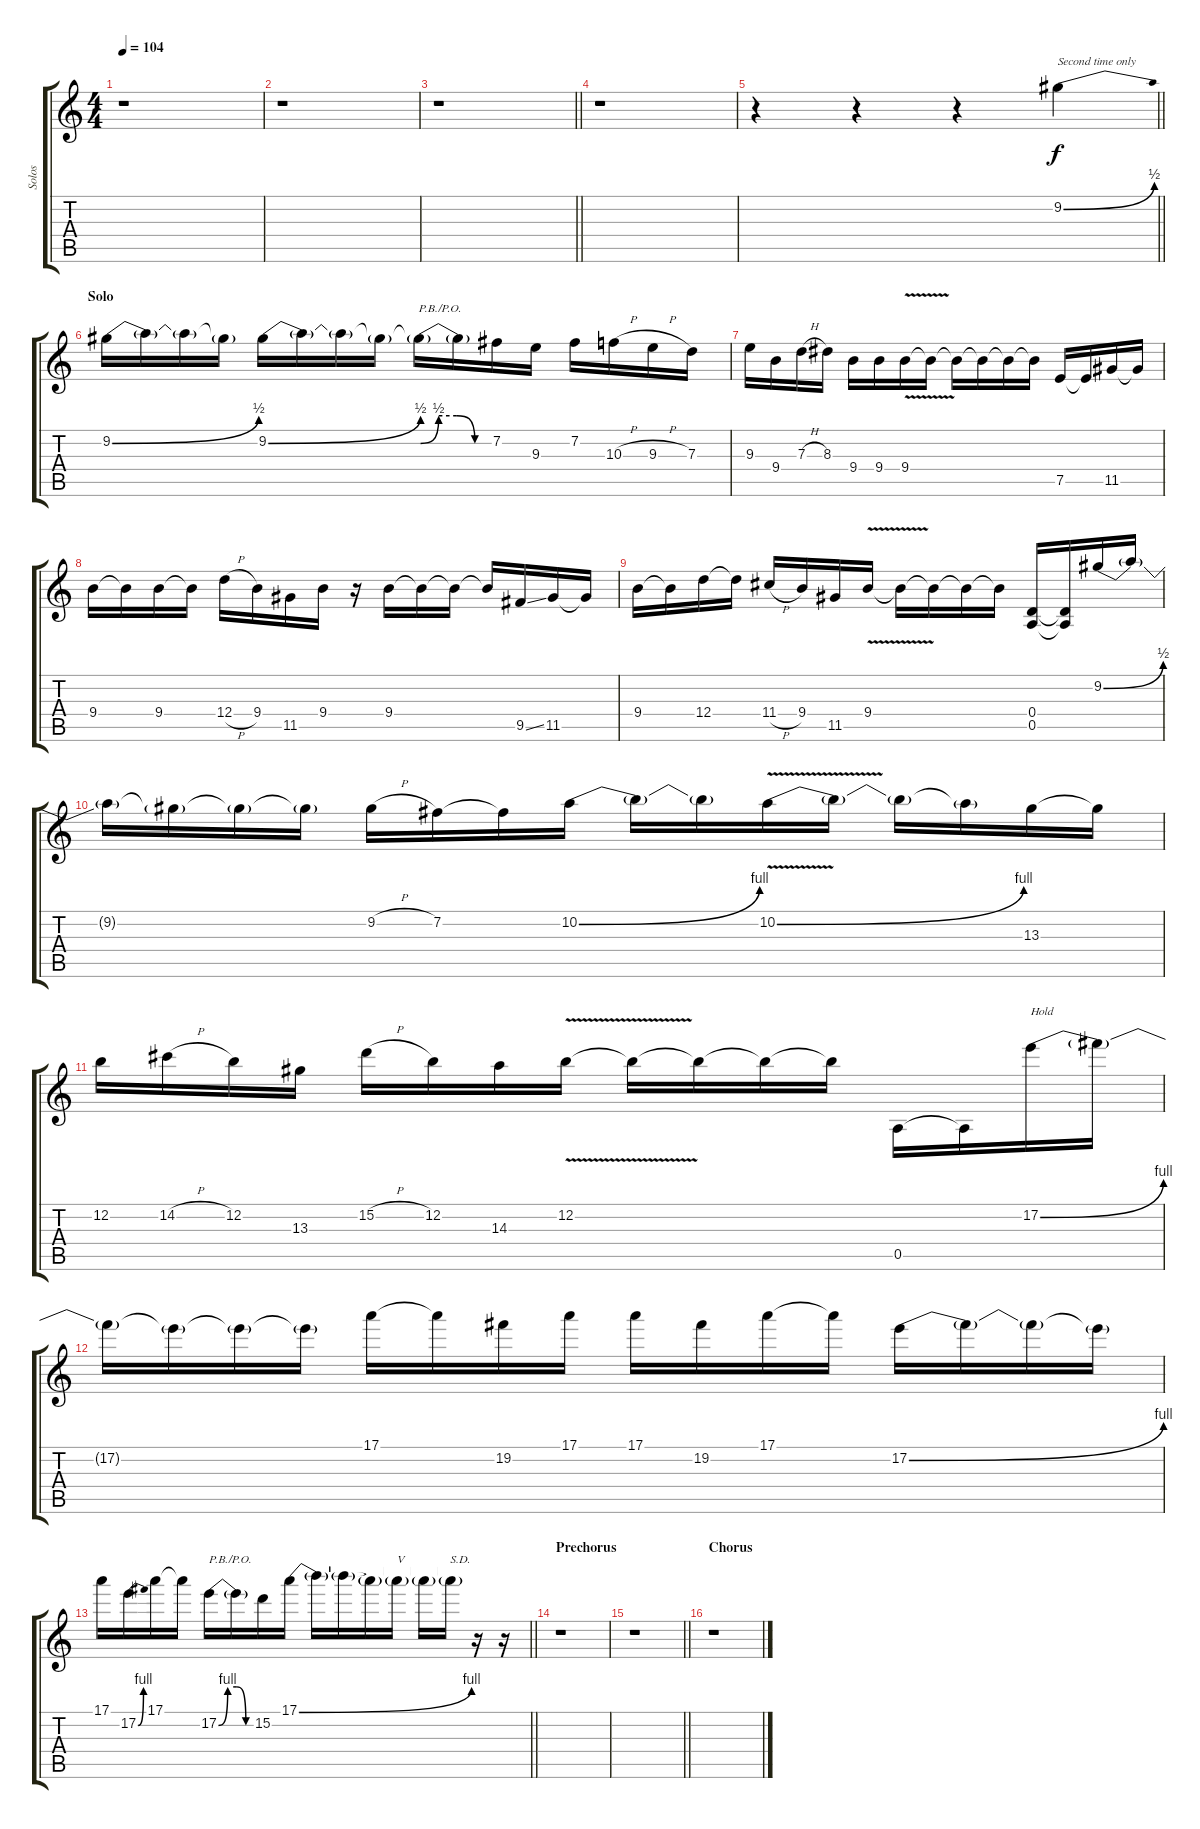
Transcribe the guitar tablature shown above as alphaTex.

\track ("Solos" "Solos") {instrument distortionguitar}
\staff {score tabs}
\tuning (E4 B3 G3 D3 A2 E2) {hide}
\ts (4 4)
\tempo 104
\clef g2
\ks c
r.1{dy f} |
r.1 |
\barLineRight lightlight
r.1 |
r.1 |
\barLineRight lightlight
r.4 r.4 r.4 9.2{be (bend 0 0 60 2)}.4{txt "Second time only"} |
\section ("" "Solo")
9.2{be (bend 0 0 60 2)}.16 9.2{t}.16 9.2{t}.16 9.2{t}.16 9.2{be (bend 0 0 60 2)}.16 9.2{t}.16 9.2{t}.16 9.2{t}.16 9.2{be (custom 0 0 15 2 30 2 45 0 60 0) t}.16{txt "P.B./P.O."} 9.2{t}.16 7.2.16 9.3.16 7.2.16 10.3{h}.16 9.3{h}.16 7.3.16 |
9.3.16 9.4.16 7.3{h}.16 8.3.16 9.4.16 9.4.16 9.4{v}.16 9.4{t}.16 9.4{t}.16 9.4{t}.16 9.4{t}.16 9.4{t}.16 7.5.16 7.5{t}.16 11.5.16 11.5{t}.16 |
9.4.16 9.4{t}.16 9.4.16 9.4{t}.16 12.4{h}.16 9.4.16 11.5.16 9.4.16 r.16 9.4.16 9.4{t}.16 9.4{t}.16 9.4{t}.16 9.5{ss}.16 11.5.16 11.5{t}.16 |
9.4.16 9.4{t}.16 12.4.16 12.4{t}.16 11.4{h}.16 9.4.16 11.5.16 9.4{v}.16 9.4{t}.16 9.4{t}.16 9.4{t}.16 9.4{t}.16 (0.4 0.5).16 (0.4{t} 0.5{t}).16 9.2{be (bend 0 0 60 2)}.16 9.2{t}.16 |
9.2{t}.16 9.2{t}.16 9.2{t}.16 9.2{t}.16 9.2{h}.16 7.2.16 7.2{t}.16 10.2{be (bend 0 0 60 4)}.16 10.2{t}.16 10.2{t}.16 10.2{be (bend 0 0 60 4) v}.16 10.2{t}.16 10.2{t}.16 10.2{t}.16 13.3.16 13.3{t}.16 |
12.2.16 14.2{h}.16 12.2.16 13.3.16 15.2{h}.16 12.2.16 14.3.16 12.2{v}.16 12.2{t}.16 12.2{t}.16 12.2{t}.16 12.2{t}.16 0.5.16 0.5{t}.16 17.2{be (bend 0 0 60 4)}.16{txt "Hold"} 17.2{t}.16 |
17.2{t}.16 17.2{t}.16 17.2{t}.16 17.2{t}.16 17.1.16 17.1{t}.16 19.2.16 17.1.16 17.1.16 19.2.16 17.1.16 17.1{t}.16 17.2{be (bend 0 0 60 4)}.16 17.2{t}.16 17.2{t}.16 17.2{t}.16 |
\barLineRight lightlight
17.1.16 17.2{be (bend 0 0 60 4)}.16 17.1.16 17.1{t}.16 17.2{be (custom 0 0 15 4 30 4 45 0 60 0)}.16{txt "P.B./P.O."} 17.2{t}.16 15.2.16 17.1{be (bend 0 0 60 4)}.16 17.1{t}.16 17.1{t}.16 17.1{t}.16 17.1{t}.16{txt "V"} 17.1{t}.16 17.1{t}.16{txt "S.D."} r.16 r.16 |
\section ("" "Prechorus")
r.1 |
\barLineRight lightlight
r.1 |
\section ("" "Chorus")
r.1
